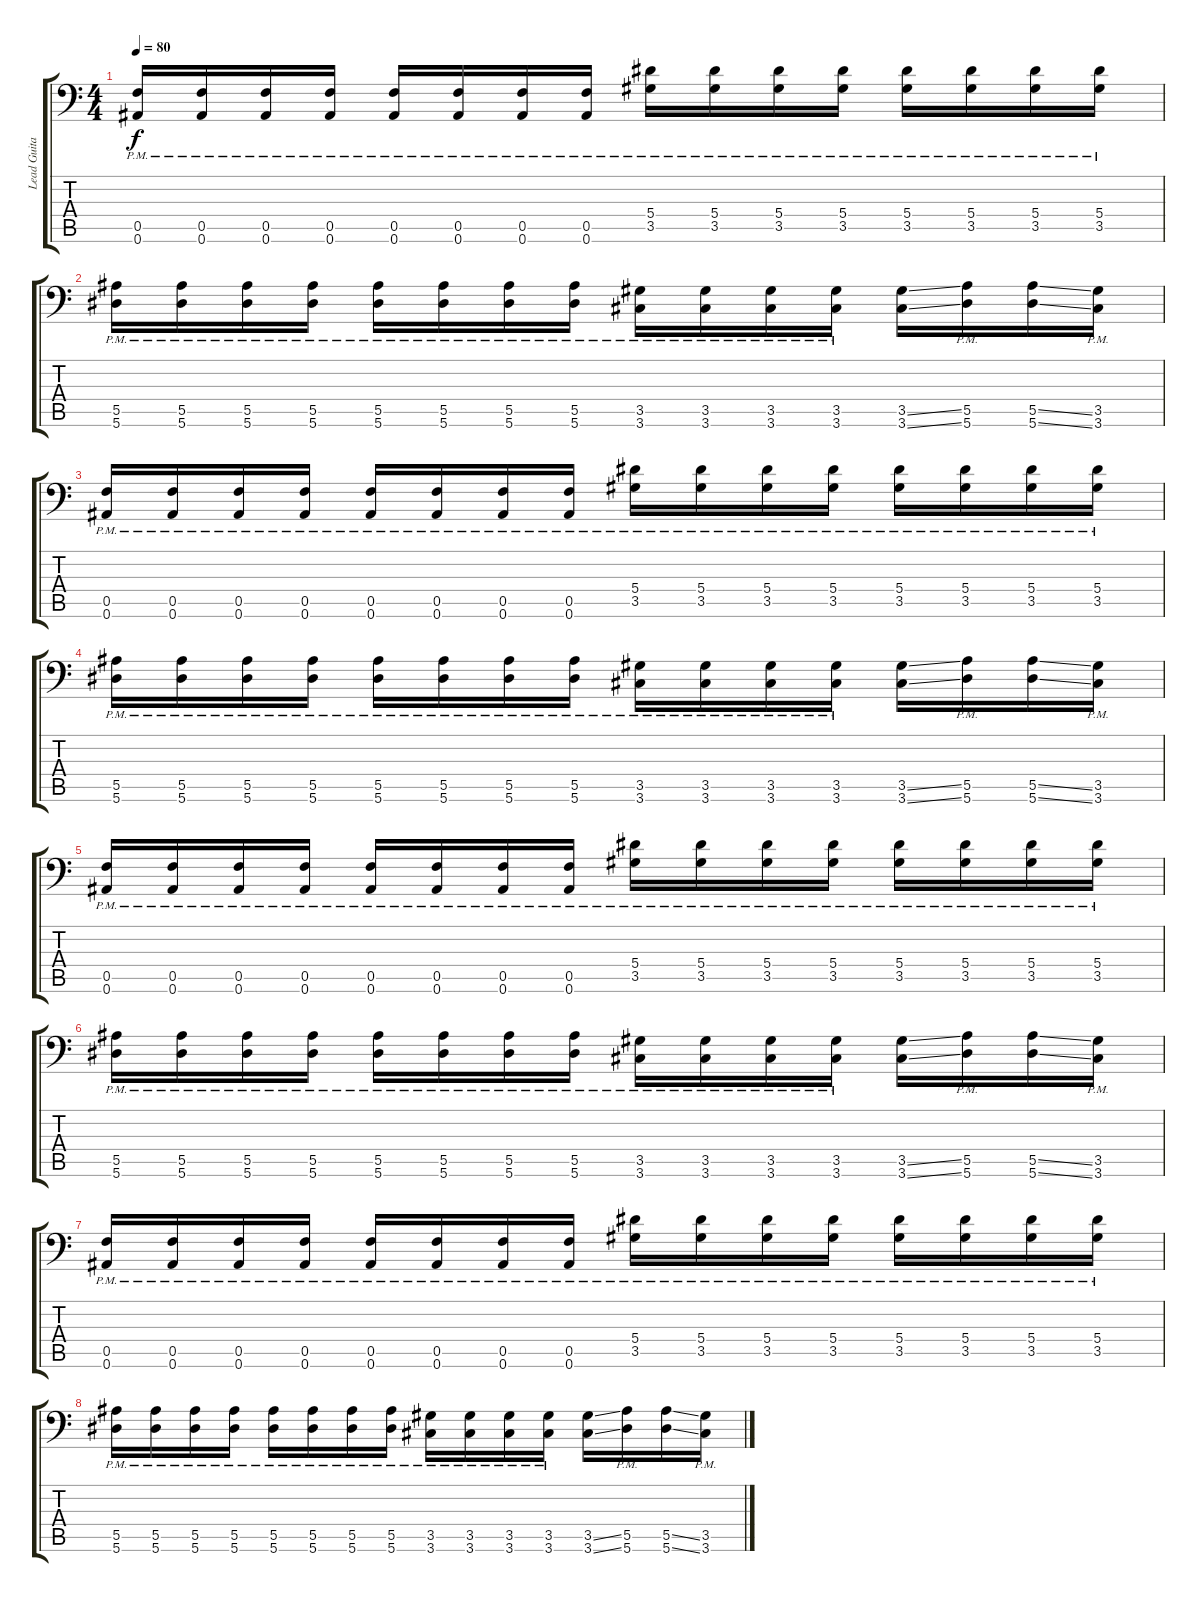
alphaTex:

\track ("Lead Guitar" "Lead Guita") {instrument distortionguitar}
\staff {score tabs}
\tuning (C4 G3 Eb3 Bb2 F2 Bb1) {hide}
\ts (4 4)
\tempo 80
\clef f4
\ks c
(0.5{pm} 0.6{pm}).16{dy f} (0.5{pm} 0.6{pm}).16 (0.5{pm} 0.6{pm}).16 (0.5{pm} 0.6{pm}).16 (0.5{pm} 0.6{pm}).16 (0.5{pm} 0.6{pm}).16 (0.5{pm} 0.6{pm}).16 (0.5{pm} 0.6{pm}).16 (5.4{pm} 3.5{pm}).16 (5.4{pm} 3.5{pm}).16 (5.4{pm} 3.5{pm}).16 (5.4{pm} 3.5{pm}).16 (5.4{pm} 3.5{pm}).16 (5.4{pm} 3.5{pm}).16 (5.4{pm} 3.5{pm}).16 (5.4{pm} 3.5{pm}).16 |
(5.5{pm} 5.6{pm}).16 (5.5{pm} 5.6{pm}).16 (5.5{pm} 5.6{pm}).16 (5.5{pm} 5.6{pm}).16 (5.5{pm} 5.6{pm}).16 (5.5{pm} 5.6{pm}).16 (5.5{pm} 5.6{pm}).16 (5.5{pm} 5.6{pm}).16 (3.5{pm} 3.6{pm}).16 (3.5{pm} 3.6{pm}).16 (3.5{pm} 3.6{pm}).16 (3.5{pm} 3.6{pm}).16 (3.5{ss} 3.6{ss}).16 (5.5{pm} 5.6{pm}).16 (5.5{ss} 5.6{ss}).16 (3.5{pm} 3.6{pm}).16 |
(0.5{pm} 0.6{pm}).16 (0.5{pm} 0.6{pm}).16 (0.5{pm} 0.6{pm}).16 (0.5{pm} 0.6{pm}).16 (0.5{pm} 0.6{pm}).16 (0.5{pm} 0.6{pm}).16 (0.5{pm} 0.6{pm}).16 (0.5{pm} 0.6{pm}).16 (5.4{pm} 3.5{pm}).16 (5.4{pm} 3.5{pm}).16 (5.4{pm} 3.5{pm}).16 (5.4{pm} 3.5{pm}).16 (5.4{pm} 3.5{pm}).16 (5.4{pm} 3.5{pm}).16 (5.4{pm} 3.5{pm}).16 (5.4{pm} 3.5{pm}).16 |
(5.5{pm} 5.6{pm}).16 (5.5{pm} 5.6{pm}).16 (5.5{pm} 5.6{pm}).16 (5.5{pm} 5.6{pm}).16 (5.5{pm} 5.6{pm}).16 (5.5{pm} 5.6{pm}).16 (5.5{pm} 5.6{pm}).16 (5.5{pm} 5.6{pm}).16 (3.5{pm} 3.6{pm}).16 (3.5{pm} 3.6{pm}).16 (3.5{pm} 3.6{pm}).16 (3.5{pm} 3.6{pm}).16 (3.5{ss} 3.6{ss}).16 (5.5{pm} 5.6{pm}).16 (5.5{ss} 5.6{ss}).16 (3.5{pm} 3.6{pm}).16 |
(0.5{pm} 0.6{pm}).16 (0.5{pm} 0.6{pm}).16 (0.5{pm} 0.6{pm}).16 (0.5{pm} 0.6{pm}).16 (0.5{pm} 0.6{pm}).16 (0.5{pm} 0.6{pm}).16 (0.5{pm} 0.6{pm}).16 (0.5{pm} 0.6{pm}).16 (5.4{pm} 3.5{pm}).16 (5.4{pm} 3.5{pm}).16 (5.4{pm} 3.5{pm}).16 (5.4{pm} 3.5{pm}).16 (5.4{pm} 3.5{pm}).16 (5.4{pm} 3.5{pm}).16 (5.4{pm} 3.5{pm}).16 (5.4{pm} 3.5{pm}).16 |
(5.5{pm} 5.6{pm}).16 (5.5{pm} 5.6{pm}).16 (5.5{pm} 5.6{pm}).16 (5.5{pm} 5.6{pm}).16 (5.5{pm} 5.6{pm}).16 (5.5{pm} 5.6{pm}).16 (5.5{pm} 5.6{pm}).16 (5.5{pm} 5.6{pm}).16 (3.5{pm} 3.6{pm}).16 (3.5{pm} 3.6{pm}).16 (3.5{pm} 3.6{pm}).16 (3.5{pm} 3.6{pm}).16 (3.5{ss} 3.6{ss}).16 (5.5{pm} 5.6{pm}).16 (5.5{ss} 5.6{ss}).16 (3.5{pm} 3.6{pm}).16 |
(0.5{pm} 0.6{pm}).16 (0.5{pm} 0.6{pm}).16 (0.5{pm} 0.6{pm}).16 (0.5{pm} 0.6{pm}).16 (0.5{pm} 0.6{pm}).16 (0.5{pm} 0.6{pm}).16 (0.5{pm} 0.6{pm}).16 (0.5{pm} 0.6{pm}).16 (5.4{pm} 3.5{pm}).16 (5.4{pm} 3.5{pm}).16 (5.4{pm} 3.5{pm}).16 (5.4{pm} 3.5{pm}).16 (5.4{pm} 3.5{pm}).16 (5.4{pm} 3.5{pm}).16 (5.4{pm} 3.5{pm}).16 (5.4{pm} 3.5{pm}).16 |
(5.5{pm} 5.6{pm}).16 (5.5{pm} 5.6{pm}).16 (5.5{pm} 5.6{pm}).16 (5.5{pm} 5.6{pm}).16 (5.5{pm} 5.6{pm}).16 (5.5{pm} 5.6{pm}).16 (5.5{pm} 5.6{pm}).16 (5.5{pm} 5.6{pm}).16 (3.5{pm} 3.6{pm}).16 (3.5{pm} 3.6{pm}).16 (3.5{pm} 3.6{pm}).16 (3.5{pm} 3.6{pm}).16 (3.5{ss} 3.6{ss}).16 (5.5{pm} 5.6{pm}).16 (5.5{ss} 5.6{ss}).16 (3.5{pm} 3.6{pm}).16
